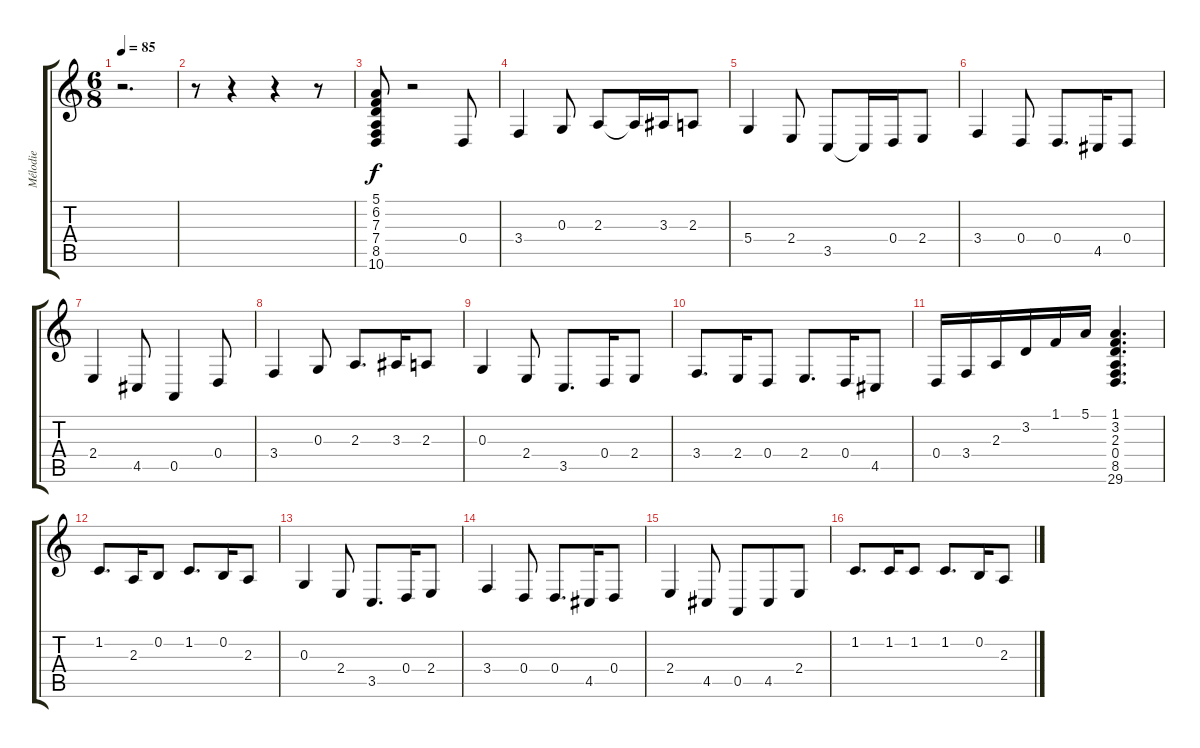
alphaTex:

\track ("Mélodie" "Mélodie") {instrument brightacousticpiano}
\staff {score tabs}
\tuning (E4 B3 G3 D3 A2 E2) {hide}
\ts (6 8)
\tempo 85
\clef g2
\ks c
r.2{d dy f instrument brightacousticpiano} |
r.8 r.4 r.4 r.8 |
(5.1 6.2 7.3 7.4 8.5 10.6).8 r.2 0.4.8 |
3.4.4 0.3.8 2.3.8 2.3{t}.16 3.3.16 2.3.8 |
5.4.4 2.4.8 3.5.8 3.5{t}.16 0.4.16 2.4.8 |
3.4.4 0.4.8 0.4.8{d} 4.5.16 0.4.8 |
2.4.4 4.5.8 0.5.4 0.4.8 |
3.4.4 0.3.8 2.3.8{d} 3.3.16 2.3.8 |
0.3.4 2.4.8 3.5.8{d} 0.4.16 2.4.8 |
3.4.8{d} 2.4.16 0.4.8 2.4.8{d} 0.4.16 4.5.8 |
0.4.16 3.4.16 2.3.16 3.2.16 1.1.16 5.1.16 (1.1 3.2 2.3 0.4 8.5 29.6).4{d} |
1.2.8{d} 2.3.16 0.2.8 1.2.8{d} 0.2.16 2.3.8 |
0.3.4 2.4.8 3.5.8{d} 0.4.16 2.4.8 |
3.4.4 0.4.8 0.4.8{d} 4.5.16 0.4.8 |
2.4.4 4.5.8 0.5.8 4.5.8 2.4.8 |
1.2.8{d} 1.2.16 1.2.8 1.2.8{d} 0.2.16 2.3.8
